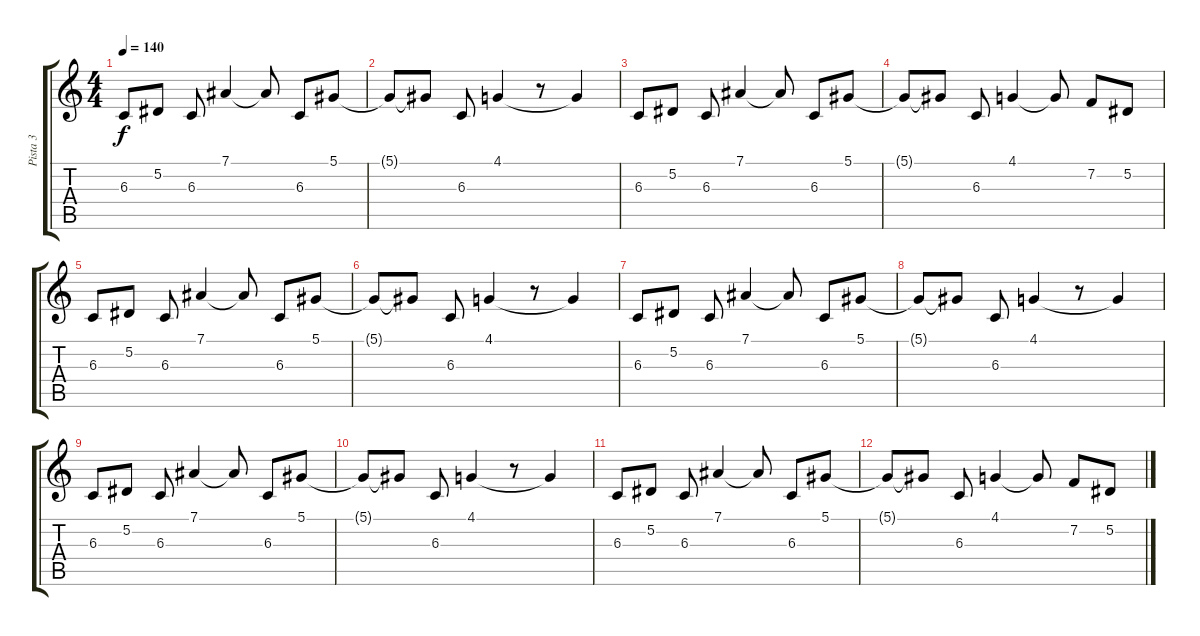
\track ("Pista 3" "Pista 3") {instrument bassoon}
\staff {score tabs}
\tuning (Eb4 Bb3 Gb3 Db3 Ab2 Eb2) {hide}
\ts (4 4)
\tempo 140
\clef g2
\ks c
6.3.8{dy f} 5.2.8 6.3.8 7.1.4 7.1{t}.8 6.3.8 5.1.8 |
5.1{t}.8 5.1{t}.8 6.3.8 4.1.4 r.8 4.1{t}.4 |
6.3.8 5.2.8 6.3.8 7.1.4 7.1{t}.8 6.3.8 5.1.8 |
5.1{t}.8 5.1{t}.8 6.3.8 4.1.4 4.1{t}.8 7.2.8 5.2.8 |
6.3.8 5.2.8 6.3.8 7.1.4 7.1{t}.8 6.3.8 5.1.8 |
5.1{t}.8 5.1{t}.8 6.3.8 4.1.4 r.8 4.1{t}.4 |
6.3.8 5.2.8 6.3.8 7.1.4 7.1{t}.8 6.3.8 5.1.8 |
5.1{t}.8 5.1{t}.8 6.3.8 4.1.4 r.8 4.1{t}.4 |
6.3.8 5.2.8 6.3.8 7.1.4 7.1{t}.8 6.3.8 5.1.8 |
5.1{t}.8 5.1{t}.8 6.3.8 4.1.4 r.8 4.1{t}.4 |
6.3.8 5.2.8 6.3.8 7.1.4 7.1{t}.8 6.3.8 5.1.8 |
5.1{t}.8 5.1{t}.8 6.3.8 4.1.4 4.1{t}.8 7.2.8 5.2.8
